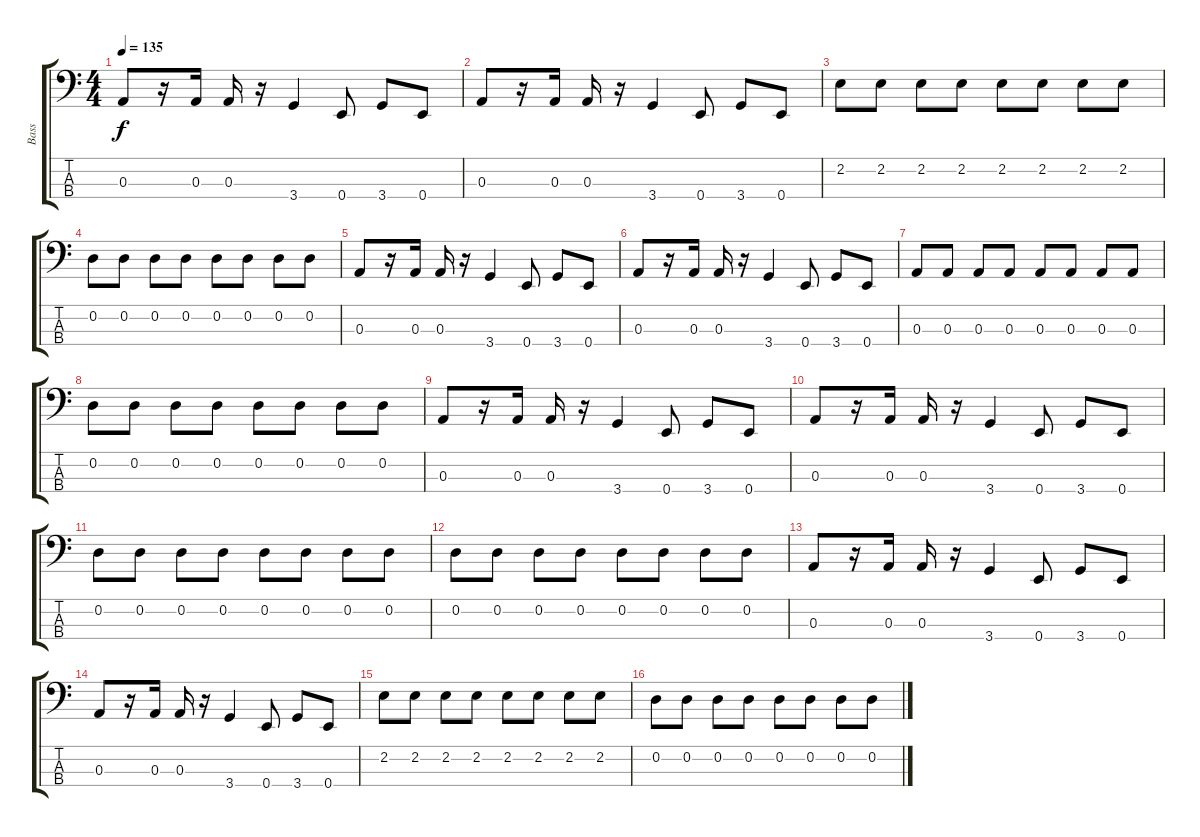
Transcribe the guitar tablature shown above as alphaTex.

\track ("Bass" "Bass") {instrument electricbasspick}
\staff {score tabs}
\tuning (G2 D2 A1 E1) {hide}
\ts (4 4)
\tempo 135
\clef f4
\ks c
0.3.8{dy f} r.16 0.3.16 0.3.16 r.16 3.4.4 0.4.8 3.4.8 0.4.8 |
0.3.8 r.16 0.3.16 0.3.16 r.16 3.4.4 0.4.8 3.4.8 0.4.8 |
2.2.8 2.2.8 2.2.8 2.2.8 2.2.8 2.2.8 2.2.8 2.2.8 |
0.2.8 0.2.8 0.2.8 0.2.8 0.2.8 0.2.8 0.2.8 0.2.8 |
0.3.8 r.16 0.3.16 0.3.16 r.16 3.4.4 0.4.8 3.4.8 0.4.8 |
0.3.8 r.16 0.3.16 0.3.16 r.16 3.4.4 0.4.8 3.4.8 0.4.8 |
0.3.8 0.3.8 0.3.8 0.3.8 0.3.8 0.3.8 0.3.8 0.3.8 |
0.2.8 0.2.8 0.2.8 0.2.8 0.2.8 0.2.8 0.2.8 0.2.8 |
0.3.8 r.16 0.3.16 0.3.16 r.16 3.4.4 0.4.8 3.4.8 0.4.8 |
0.3.8 r.16 0.3.16 0.3.16 r.16 3.4.4 0.4.8 3.4.8 0.4.8 |
0.2.8 0.2.8 0.2.8 0.2.8 0.2.8 0.2.8 0.2.8 0.2.8 |
0.2.8 0.2.8 0.2.8 0.2.8 0.2.8 0.2.8 0.2.8 0.2.8 |
0.3.8 r.16 0.3.16 0.3.16 r.16 3.4.4 0.4.8 3.4.8 0.4.8 |
0.3.8 r.16 0.3.16 0.3.16 r.16 3.4.4 0.4.8 3.4.8 0.4.8 |
2.2.8 2.2.8 2.2.8 2.2.8 2.2.8 2.2.8 2.2.8 2.2.8 |
0.2.8 0.2.8 0.2.8 0.2.8 0.2.8 0.2.8 0.2.8 0.2.8
